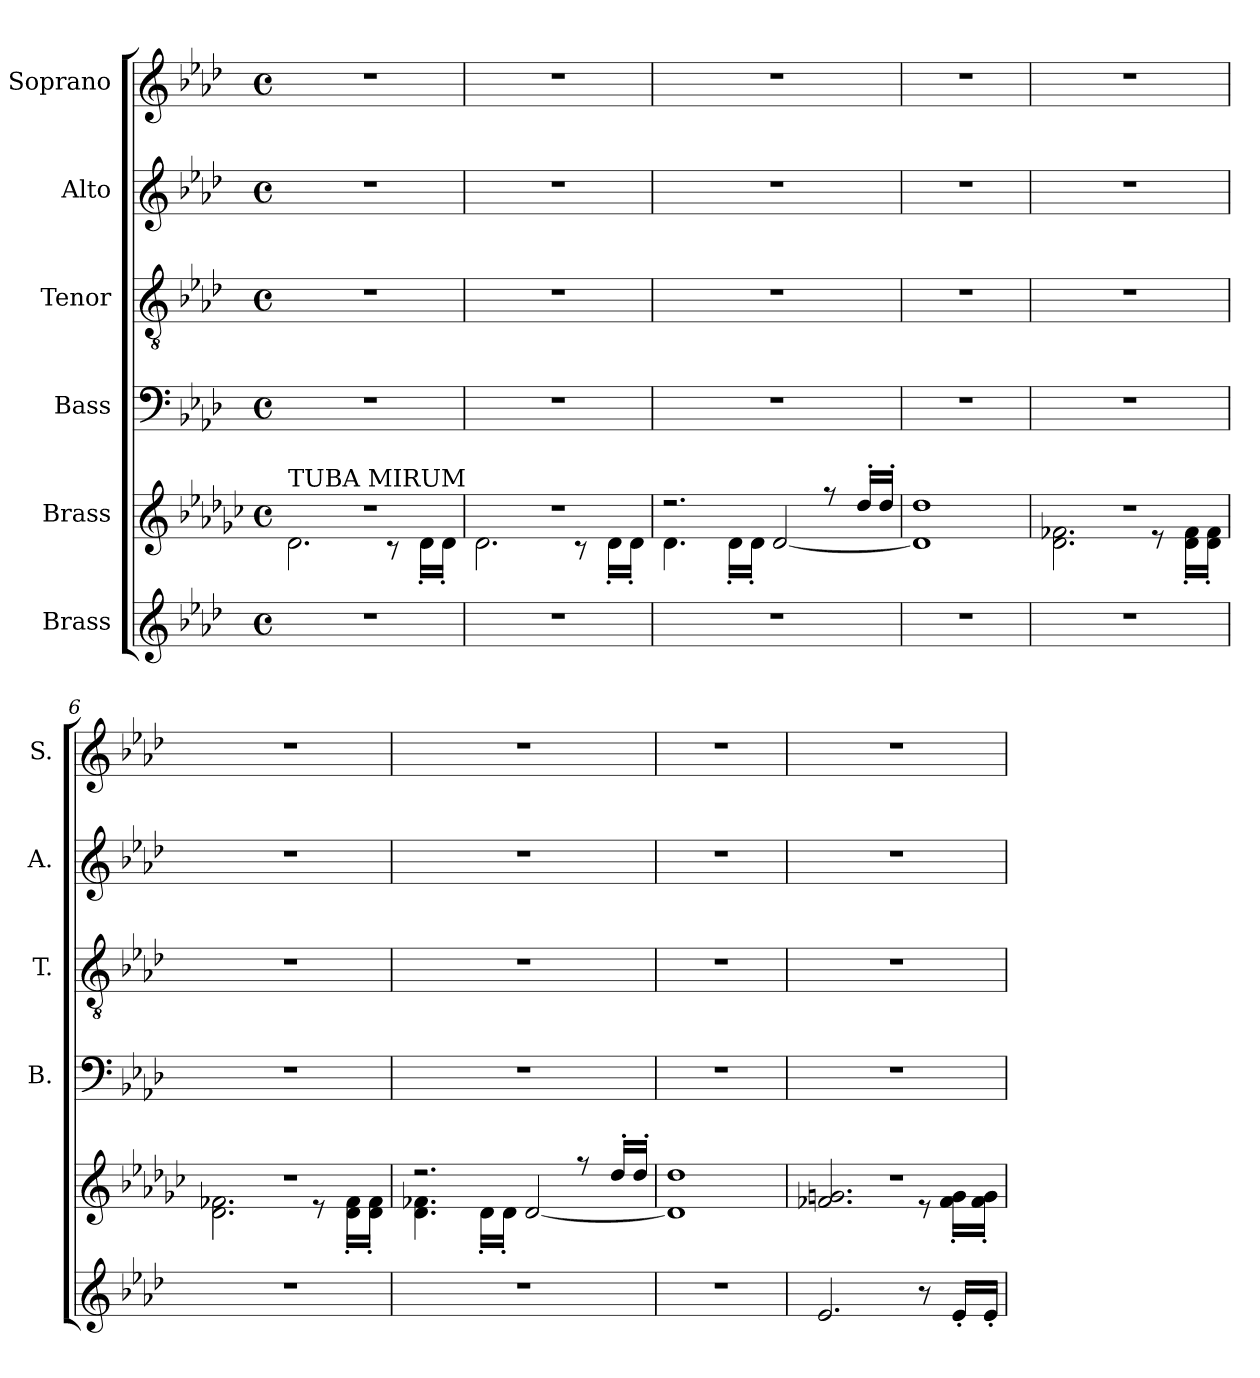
**kern	**kern	**kern	**kern	**kern	**kern
*part6	*part5	*part4	*part3	*part2	*part1
*staff6	*staff5	*staff4	*staff3	*staff2	*staff1
*I"Brass	*I"Brass	*I"Bass	*I"Tenor	*I"Alto	*I"Soprano
*	*	*I'B.	*I'T.	*I'A.	*I'S.
!!LO:PB:g=z
*clefG2	*clefG2	*clefF4	*clefGv2	*clefG2	*clefG2
*	*ITrd-1c-2	*	*ITrd7c12	*	*
*k[b-e-a-d-]	*k[b-e-a-d-]	*k[b-e-a-d-]	*k[b-e-a-d-]	*k[b-e-a-d-]	*k[b-e-a-d-]
*A-:	*A-:	*A-:	*A-:	*A-:	*A-:
*M4/4	*M4/4	*M4/4	*M4/4	*M4/4	*M4/4
*met(c)	*met(c)	*met(c)	*met(c)	*met(c)	*met(c)
=1	=1	=1	=1	=1	=1
*	*^	*	*	*	*
!	!LO:TX:a:t=TUBA MIRUM	!	!	!	!	!
1r	1r	2.e-i\	1r	1r	1r	1r
.	.	8r	.	.	.	.
.	.	16e-'i\LL	.	.	.	.
.	.	16e-'i\JJ	.	.	.	.
=2	=2	=2	=2	=2	=2	=2
1r	1r	2.e-i\	1r	1r	1r	1r
.	.	8r	.	.	.	.
.	.	16e-'i\LL	.	.	.	.
.	.	16e-'i\JJ	.	.	.	.
=3	=3	=3	=3	=3	=3	=3
1r	2.r	4.e-i\	1r	1r	1r	1r
.	.	16e-'i\LL	.	.	.	.
.	.	16e-'i\JJ	.	.	.	.
.	.	[2e-i/	.	.	.	.
.	8r	.	.	.	.	.
.	16ee-'i/LL	.	.	.	.	.
.	16ee-'i/JJ	.	.	.	.	.
=4	=4	=4	=4	=4	=4	=4
1r	1ee-i	1e-i]	1r	1r	1r	1r
=5	=5	=5	=5	=5	=5	=5
1r	1r	2.e-i\ 2.g-Xi	1r	1r	1r	1r
.	.	8r	.	.	.	.
.	.	16e-i\' 16g-i'LL	.	.	.	.
.	.	16e-i\' 16g-i'JJ	.	.	.	.
=6	=6	=6	=6	=6	=6	=6
1r	1r	2.e-i\ 2.g-Xi	1r	1r	1r	1r
.	.	8r	.	.	.	.
.	.	16e-i\' 16g-i'LL	.	.	.	.
.	.	16e-i\' 16g-i'JJ	.	.	.	.
!!LO:LB:g=z
=7	=7	=7	=7	=7	=7	=7
1r	2.r	4.e-i\ 4.g-Xi	1r	1r	1r	1r
.	.	16e-'i\LL	.	.	.	.
.	.	16e-'i\JJ	.	.	.	.
.	.	[2e-i/	.	.	.	.
.	8r	.	.	.	.	.
.	16ee-'i/LL	.	.	.	.	.
.	16ee-'i/JJ	.	.	.	.	.
=8	=8	=8	=8	=8	=8	=8
1r	1ee-i	1e-i]	1r	1r	1r	1r
=9	=9	=9	=9	=9	=9	=9
2.e-i/	1r	2.g-Xi/ 2.ani	1r	1r	1r	1r
8r	.	8r	.	.	.	.
16e-'i/LL	.	16g-i\' 16ai'LL	.	.	.	.
16e-'i/JJ	.	16g-i\' 16ai'JJ	.	.	.	.
*	*v	*v	*	*	*	*
=	=	=	=	=	=
*-	*-	*-	*-	*-	*-
